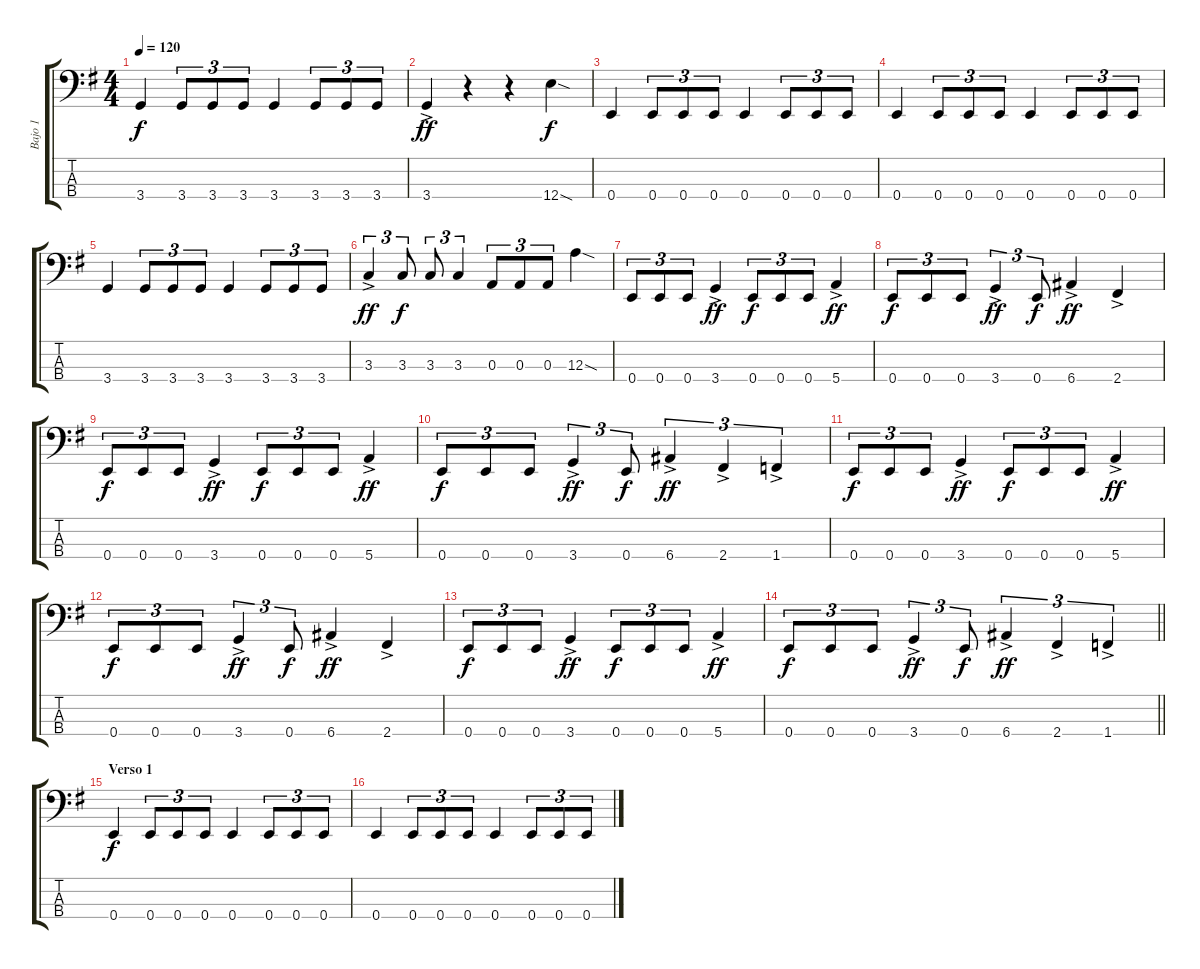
\track ("Bajo 1" "Bajo 1") {instrument electricbassfinger}
\staff {score tabs}
\tuning (G2 D2 A1 E1) {hide}
\ts (4 4)
\tempo 120
\clef f4
\ks g
3.4.4{dy f} 3.4.8{tu (3 2)} 3.4.8{tu (3 2)} 3.4.8{tu (3 2)} 3.4.4 3.4.8{tu (3 2)} 3.4.8{tu (3 2)} 3.4.8{tu (3 2)} |
3.4{ac}.4{dy ff} r.4 r.4 12.4{sod}.4{dy f} |
0.4.4 0.4.8{tu (3 2)} 0.4.8{tu (3 2)} 0.4.8{tu (3 2)} 0.4.4 0.4.8{tu (3 2)} 0.4.8{tu (3 2)} 0.4.8{tu (3 2)} |
0.4.4 0.4.8{tu (3 2)} 0.4.8{tu (3 2)} 0.4.8{tu (3 2)} 0.4.4 0.4.8{tu (3 2)} 0.4.8{tu (3 2)} 0.4.8{tu (3 2)} |
3.4.4 3.4.8{tu (3 2)} 3.4.8{tu (3 2)} 3.4.8{tu (3 2)} 3.4.4 3.4.8{tu (3 2)} 3.4.8{tu (3 2)} 3.4.8{tu (3 2)} |
3.3{ac}.4{tu (3 2) dy ff} 3.3.8{tu (3 2) dy f} 3.3.8{tu (3 2)} 3.3.4{tu (3 2)} 0.3.8{tu (3 2)} 0.3.8{tu (3 2)} 0.3.8{tu (3 2)} 12.3{sod}.4 |
0.4.8{tu (3 2)} 0.4.8{tu (3 2)} 0.4.8{tu (3 2)} 3.4{ac}.4{dy ff} 0.4.8{tu (3 2) dy f} 0.4.8{tu (3 2)} 0.4.8{tu (3 2)} 5.4{ac}.4{dy ff} |
0.4.8{tu (3 2) dy f} 0.4.8{tu (3 2)} 0.4.8{tu (3 2)} 3.4{ac}.4{tu (3 2) dy ff} 0.4.8{tu (3 2) dy f} 6.4{ac}.4{dy ff} 2.4{ac}.4 |
0.4.8{tu (3 2) dy f} 0.4.8{tu (3 2)} 0.4.8{tu (3 2)} 3.4{ac}.4{dy ff} 0.4.8{tu (3 2) dy f} 0.4.8{tu (3 2)} 0.4.8{tu (3 2)} 5.4{ac}.4{dy ff} |
0.4.8{tu (3 2) dy f} 0.4.8{tu (3 2)} 0.4.8{tu (3 2)} 3.4{ac}.4{tu (3 2) dy ff} 0.4.8{tu (3 2) dy f} 6.4{ac}.4{tu (3 2) dy ff} 2.4{ac}.4{tu (3 2)} 1.4{ac}.4{tu (3 2)} |
0.4.8{tu (3 2) dy f} 0.4.8{tu (3 2)} 0.4.8{tu (3 2)} 3.4{ac}.4{dy ff} 0.4.8{tu (3 2) dy f} 0.4.8{tu (3 2)} 0.4.8{tu (3 2)} 5.4{ac}.4{dy ff} |
0.4.8{tu (3 2) dy f} 0.4.8{tu (3 2)} 0.4.8{tu (3 2)} 3.4{ac}.4{tu (3 2) dy ff} 0.4.8{tu (3 2) dy f} 6.4{ac}.4{dy ff} 2.4{ac}.4 |
0.4.8{tu (3 2) dy f} 0.4.8{tu (3 2)} 0.4.8{tu (3 2)} 3.4{ac}.4{dy ff} 0.4.8{tu (3 2) dy f} 0.4.8{tu (3 2)} 0.4.8{tu (3 2)} 5.4{ac}.4{dy ff} |
\barLineRight lightlight
0.4.8{tu (3 2) dy f} 0.4.8{tu (3 2)} 0.4.8{tu (3 2)} 3.4{ac}.4{tu (3 2) dy ff} 0.4.8{tu (3 2) dy f} 6.4{ac}.4{tu (3 2) dy ff} 2.4{ac}.4{tu (3 2)} 1.4{ac}.4{tu (3 2)} |
\section ("" "Verso 1")
0.4.4{dy f} 0.4.8{tu (3 2)} 0.4.8{tu (3 2)} 0.4.8{tu (3 2)} 0.4.4 0.4.8{tu (3 2)} 0.4.8{tu (3 2)} 0.4.8{tu (3 2)} |
0.4.4 0.4.8{tu (3 2)} 0.4.8{tu (3 2)} 0.4.8{tu (3 2)} 0.4.4 0.4.8{tu (3 2)} 0.4.8{tu (3 2)} 0.4.8{tu (3 2)}
